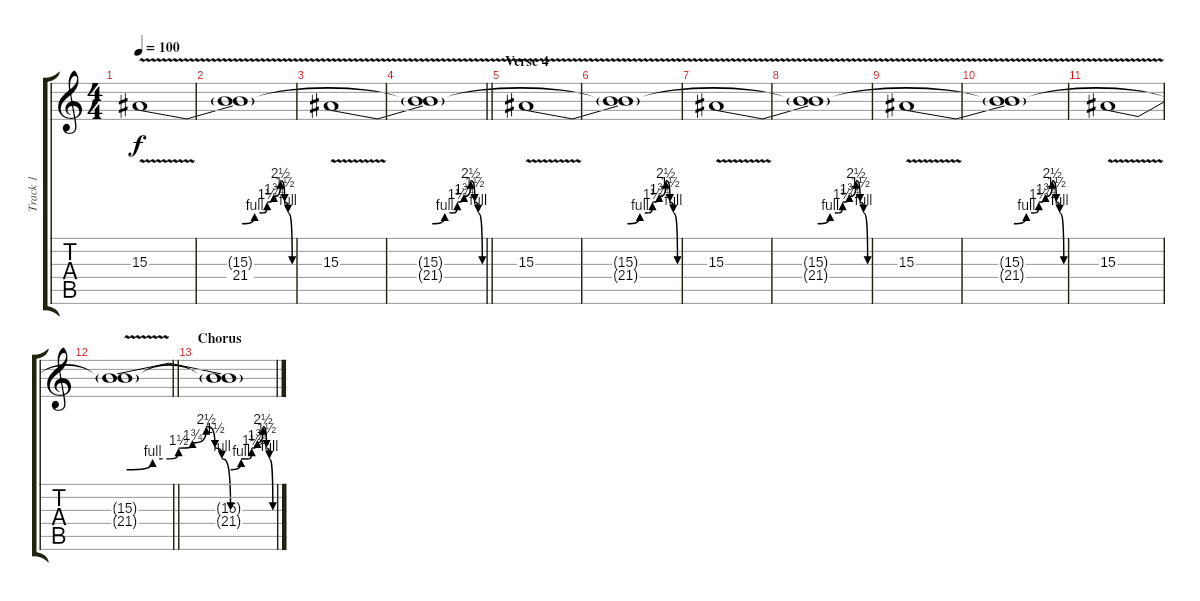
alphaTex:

\track ("Track 1" "Track 1") {instrument pad1newage}
\staff {score tabs}
\tuning (E4 B3 G3 D3 A2 E2) {hide}
\ts (4 4)
\tempo 100
\clef g2
\ks c
15.3{be (custom 0 0 15 0 30 0 45 0 60 0) v}.1{dy f} |
(15.3{be (custom 0 2 15 4 25 4 30 6 38 7 46 10 51 6 55 4 60 0) t} 21.4{t}).1 |
15.3{be (custom 0 0 15 0 30 0 45 0 60 0) v}.1 |
\barLineRight lightlight
(15.3{be (custom 0 2 15 4 25 4 30 6 38 7 46 10 51 6 55 4 60 0) t} 21.4{t}).1 |
\section ("" "Verse 4")
15.3{be (custom 0 0 15 0 30 0 45 0 60 0) v}.1 |
(15.3{be (custom 0 2 15 4 25 4 30 6 38 7 46 10 51 6 55 4 60 0) t} 21.4{t}).1 |
15.3{be (custom 0 0 15 0 30 0 45 0 60 0) v}.1 |
(15.3{be (custom 0 2 15 4 25 4 30 6 38 7 46 10 51 6 55 4 60 0) t} 21.4{t}).1 |
15.3{be (custom 0 0 15 0 30 0 45 0 60 0) v}.1 |
(15.3{be (custom 0 2 15 4 25 4 30 6 38 7 46 10 51 6 55 4 60 0) t} 21.4{t}).1 |
15.3{be (custom 0 0 15 0 30 0 45 0 60 0) v}.1 |
\barLineRight lightlight
(15.3{be (custom 0 2 15 4 25 4 30 6 38 7 46 10 51 6 55 4 60 0) t} 21.4{t}).1 |
\section ("" "Chorus")
(15.3{be (custom 0 2 15 4 25 4 30 6 38 7 46 10 51 6 55 4 60 0) t} 21.4{t}).1
